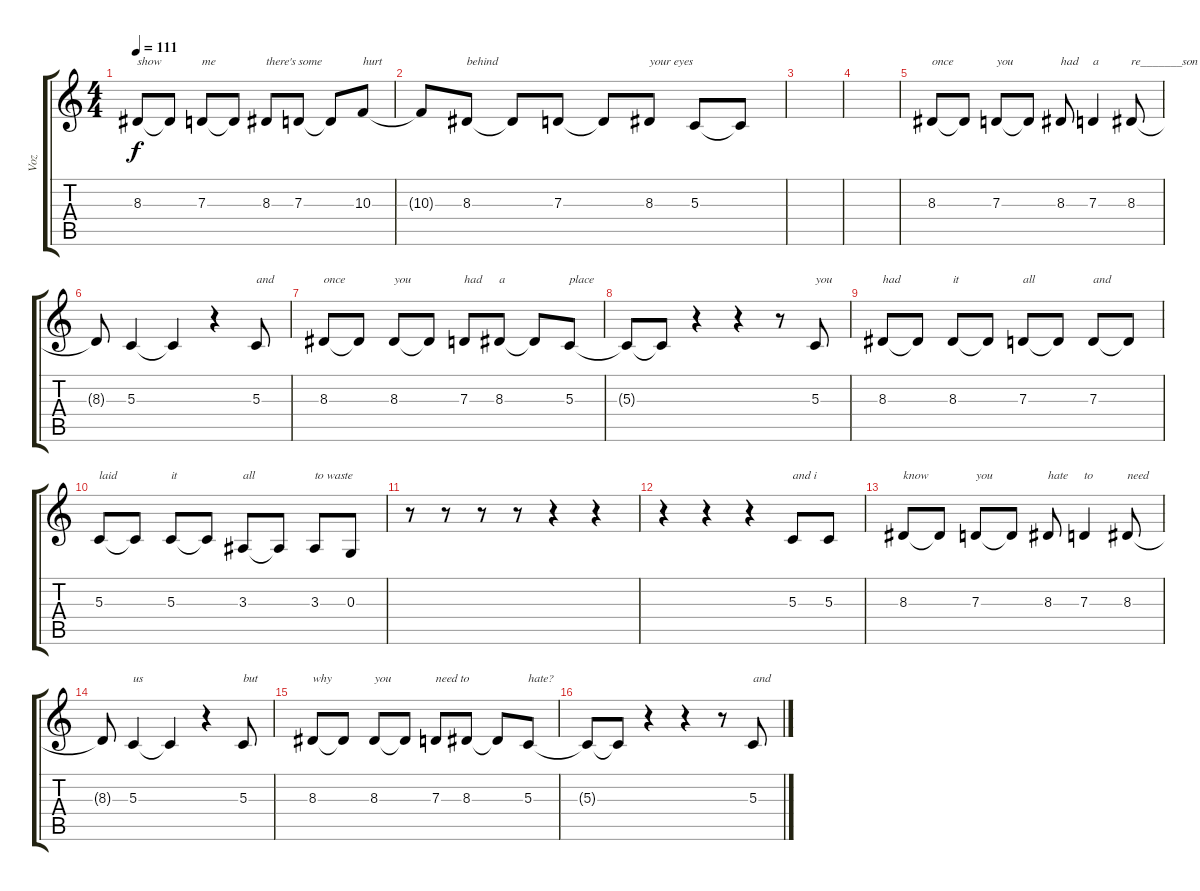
\track ("Voz" "Voz") {instrument lead2sawtooth}
\staff {score tabs}
\tuning (E4 B3 G3 D3 A2 E2) {hide}
\ts (4 4)
\tempo 111
\clef g2
\ks c
8.3.8{txt "show " dy f} 8.3{t}.8 7.3.8{txt "me"} 7.3{t}.8 8.3.8{txt "there's some"} 7.3.8 7.3{t}.8 10.3.8{txt "hurt"} |
10.3{t}.8 8.3.8{txt "behind"} 8.3{t}.8 7.3.8 7.3{t}.8 8.3.8{txt "your eyes"} 5.3.8 5.3{t}.8 |
|
|
8.3.8{txt "once"} 8.3{t}.8 7.3.8{txt "you"} 7.3{t}.8 8.3.8{txt "had"} 7.3.4{txt "a"} 8.3.8{txt "re_______son"} |
8.3{t}.8 5.3.4 5.3{t}.4 r.4 5.3.8{txt "and"} |
8.3.8{txt "once"} 8.3{t}.8 8.3.8{txt "you"} 8.3{t}.8 7.3.8{txt "had"} 8.3.8{txt "a"} 8.3{t}.8 5.3.8{txt "place"} |
5.3{t}.8 5.3{t}.8 r.4 r.4 r.8 5.3.8{txt "you"} |
8.3.8{txt "had"} 8.3{t}.8 8.3.8{txt "it"} 8.3{t}.8 7.3.8{txt "all"} 7.3{t}.8 7.3.8{txt "and"} 7.3{t}.8 |
5.3.8{txt "laid"} 5.3{t}.8 5.3.8{txt "it"} 5.3{t}.8 3.3.8{txt "all"} 3.3{t}.8 3.3.8{txt "to waste"} 0.3.8 |
r.8 r.8 r.8 r.8 r.4 r.4 |
r.4 r.4 r.4 5.3.8{txt "and i"} 5.3.8 |
8.3.8{txt "know"} 8.3{t}.8 7.3.8{txt "you"} 7.3{t}.8 8.3.8{txt "hate"} 7.3.4{txt "to"} 8.3.8{txt "need"} |
8.3{t}.8 5.3.4{txt "us"} 5.3{t}.4 r.4 5.3.8{txt "but"} |
8.3.8{txt "why"} 8.3{t}.8 8.3.8{txt "you"} 8.3{t}.8 7.3.8{txt "need to"} 8.3.8 8.3{t}.8 5.3.8{txt "hate?"} |
5.3{t}.8 5.3{t}.8 r.4 r.4 r.8 5.3.8{txt "and"}
